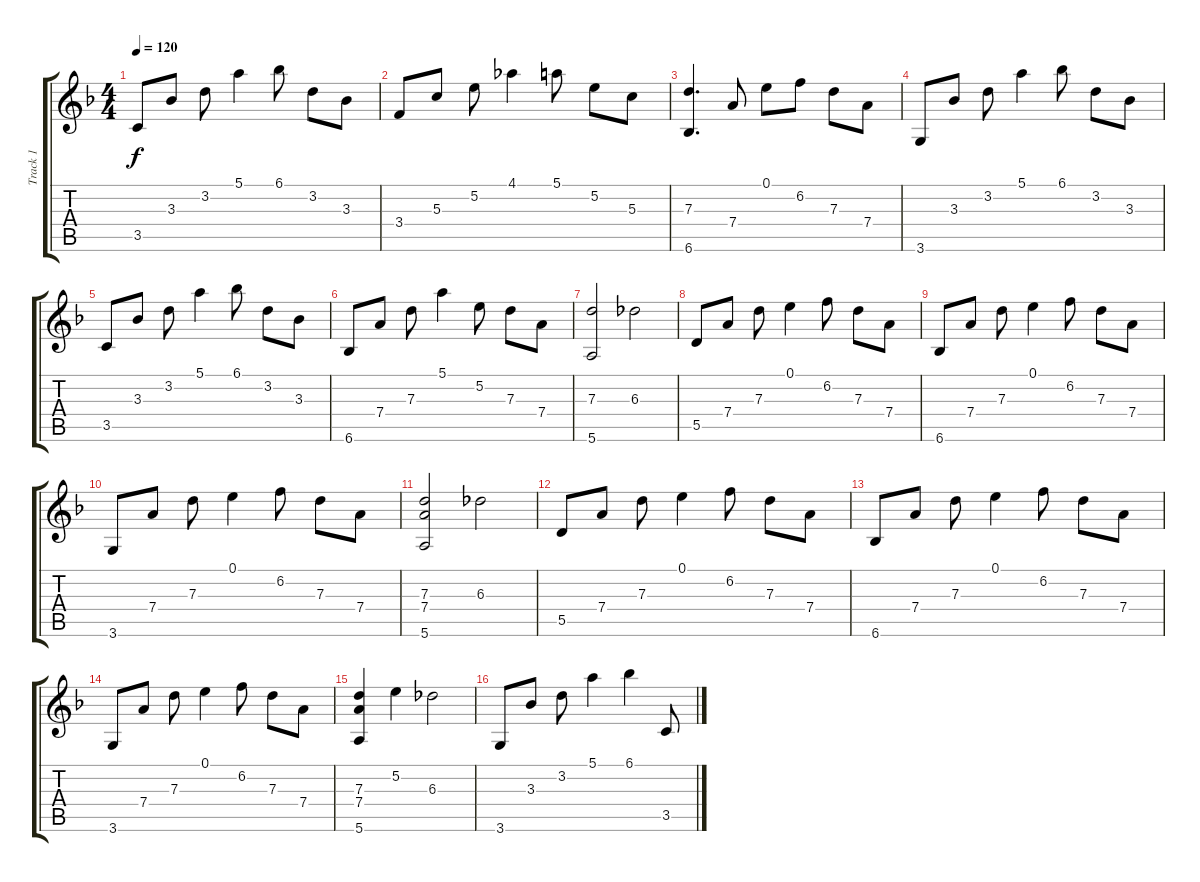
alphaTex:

\track ("Track 1" "Track 1") {instrument acousticguitarsteel}
\staff {score tabs}
\tuning (E4 B3 G3 D3 A2 E2) {hide}
\ts (4 4)
\tempo 120
\clef g2
\ks dminor
3.5.8{dy f} 3.3.8 3.2.8 5.1.4 6.1.8 3.2.8 3.3.8 |
3.4.8 5.3.8 5.2.8 4.1.4 5.1.8 5.2.8 5.3.8 |
(7.3 6.6).4{d} 7.4.8 0.1.8 6.2.8 7.3.8 7.4.8 |
3.6.8 3.3.8 3.2.8 5.1.4 6.1.8 3.2.8 3.3.8 |
3.5.8 3.3.8 3.2.8 5.1.4 6.1.8 3.2.8 3.3.8 |
6.6.8 7.4.8 7.3.8 5.1.4 5.2.8 7.3.8 7.4.8 |
(7.3 5.6).2 6.3.2 |
5.5.8 7.4.8 7.3.8 0.1.4 6.2.8 7.3.8 7.4.8 |
6.6.8 7.4.8 7.3.8 0.1.4 6.2.8 7.3.8 7.4.8 |
3.6.8 7.4.8 7.3.8 0.1.4 6.2.8 7.3.8 7.4.8 |
(7.3 7.4 5.6).2 6.3.2 |
5.5.8 7.4.8 7.3.8 0.1.4 6.2.8 7.3.8 7.4.8 |
6.6.8 7.4.8 7.3.8 0.1.4 6.2.8 7.3.8 7.4.8 |
3.6.8 7.4.8 7.3.8 0.1.4 6.2.8 7.3.8 7.4.8 |
(7.3 7.4 5.6).4 5.2.4 6.3.2 |
3.6.8 3.3.8 3.2.8 5.1.4 6.1.4 3.5.8
